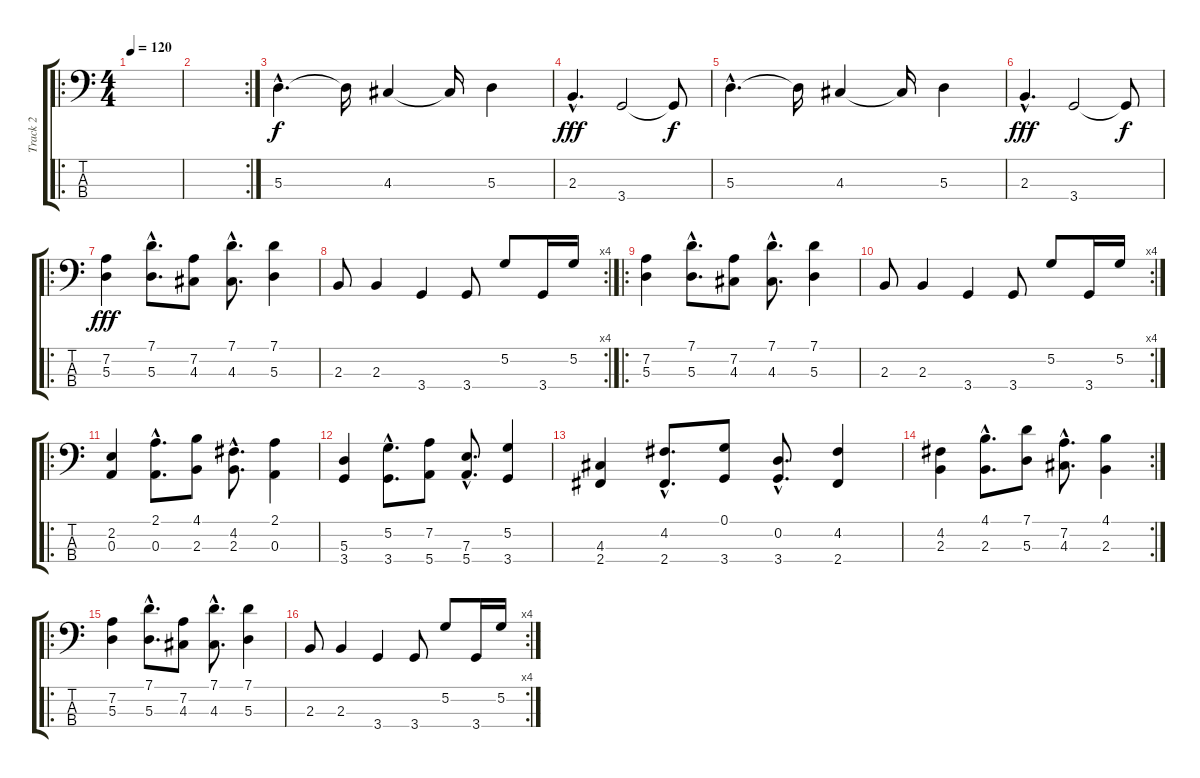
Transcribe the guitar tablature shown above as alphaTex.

\track ("Track 2" "Track 2") {instrument acousticbass}
\staff {score tabs}
\tuning (G2 D2 A1 E1) {hide}
\ro
\ts (4 4)
\tempo 120
\clef f4
\ks c
|
\rc 2
|
5.3{hac}.4{d} 5.3{t}.16 4.3.4 4.3{t}.16 5.3.4 |
2.3{hac}.4{d dy fff} 3.4.2 3.4{t}.8{dy f} |
5.3{hac}.4{d} 5.3{t}.16 4.3.4 4.3{t}.16 5.3.4 |
2.3{hac}.4{d dy fff} 3.4.2 3.4{t}.8{dy f} |
\ro
(7.2 5.3).4{dy fff} (7.1{hac} 5.3{hac}).8{d} (7.2 4.3).8 (7.1{hac} 4.3{hac}).8{d} (7.1 5.3).4 |
\rc 4
2.3.8 2.3.4 3.4.4 3.4.8 5.2.8 3.4.16 5.2.16 |
\ro
(7.2 5.3).4 (7.1{hac} 5.3{hac}).8{d} (7.2 4.3).8 (7.1{hac} 4.3{hac}).8{d} (7.1 5.3).4 |
\rc 4
2.3.8 2.3.4 3.4.4 3.4.8 5.2.8 3.4.16 5.2.16 |
\ro
(2.2 0.3).4 (2.1{hac} 0.3{hac}).8{d} (4.1 2.3).8 (4.2{hac} 2.3{hac}).8{d} (2.1 0.3).4 |
(5.3 3.4).4 (5.2{hac} 3.4{hac}).8{d} (7.2 5.4).8 (7.3{hac} 5.4{hac}).8{d} (5.2 3.4).4 |
(4.3 2.4).4 (4.2{hac} 2.4{hac}).8{d} (0.1 3.4).8 (0.2{hac} 3.4{hac}).8{d} (4.2 2.4).4 |
\rc 2
(4.2 2.3).4 (4.1{hac} 2.3{hac}).8{d} (7.1 5.3).8 (7.2{hac} 4.3{hac}).8{d} (4.1 2.3).4 |
\ro
(7.2 5.3).4 (7.1{hac} 5.3{hac}).8{d} (7.2 4.3).8 (7.1{hac} 4.3{hac}).8{d} (7.1 5.3).4 |
\rc 4
2.3.8 2.3.4 3.4.4 3.4.8 5.2.8 3.4.16 5.2.16
